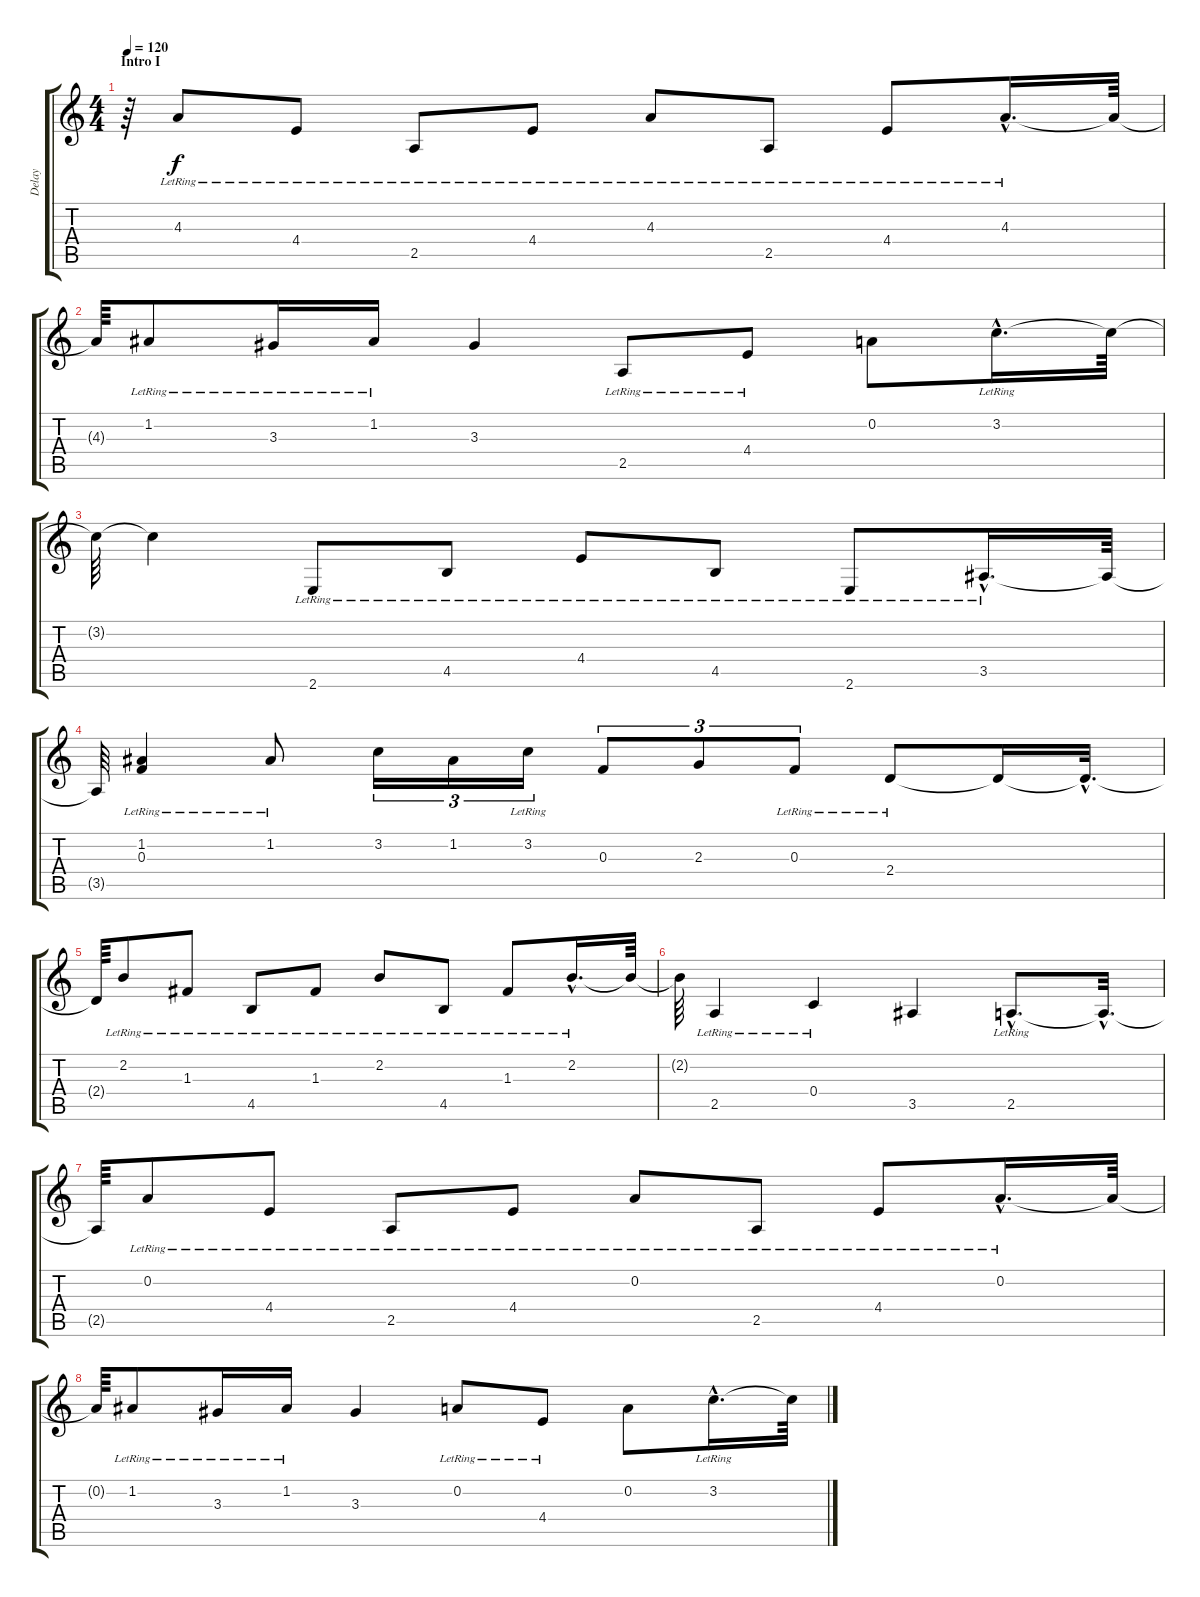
\track ("Delay" "Delay") {instrument distortionguitar}
\staff {score tabs}
\tuning (D4 A3 F3 C3 G2 D2) {hide}
\ts (4 4)
\section ("" "Intro I")
\tempo 120
\clef g2
\ks c
r.64{dy f instrument distortionguitar} 4.3{lr}.8{instrument acousticguitarsteel} 4.4{lr}.8 2.5{lr}.8 4.4{lr}.8 4.3{lr}.8 2.5{lr}.8 4.4{lr}.8 4.3{hac lr}.16{d} 4.3{t}.64 |
4.3{t}.64 1.2{lr}.8 3.3{lr}.16 1.2{lr}.16 3.3.4 2.5{lr}.8 4.4{lr}.8 0.2.8 3.2{hac lr}.16{d} 3.2{t}.64 |
3.2{t}.64 3.2{t}.4 2.6{lr}.8 4.5{lr}.8 4.4{lr}.8 4.5{lr}.8 2.6{lr}.8 3.5{hac lr}.16{d} 3.5{t}.64 |
3.5{t}.64 (1.2{lr} 0.3{lr}).4 1.2{lr}.8 3.2.16{tu (3 2)} 1.2.16{tu (3 2)} 3.2{lr}.16{tu (3 2)} 0.3.8{tu (3 2)} 2.3.8{tu (3 2)} 0.3{lr}.8{tu (3 2)} 2.4{lr}.8 2.4{t}.16 2.4{hac t}.32{d} |
2.4{t}.64 2.2{lr}.8 1.3{lr}.8 4.5{lr}.8 1.3{lr}.8 2.2{lr}.8 4.5{lr}.8 1.3{lr}.8 2.2{hac lr}.16{d} 2.2{t}.64 |
2.2{t}.64 2.5{lr}.4 0.4{lr}.4 3.5.4 2.5{hac lr}.8{d} 2.5{hac t}.32{d} |
2.5{t}.64 0.2{lr}.8 4.4{lr}.8 2.5{lr}.8 4.4{lr}.8 0.2{lr}.8 2.5{lr}.8 4.4{lr}.8 0.2{hac lr}.16{d} 0.2{t}.64 |
0.2{t}.64 1.2{lr}.8 3.3{lr}.16 1.2{lr}.16 3.3.4 0.2{lr}.8 4.4{lr}.8 0.2.8 3.2{hac lr}.16{d} 3.2{t}.64
